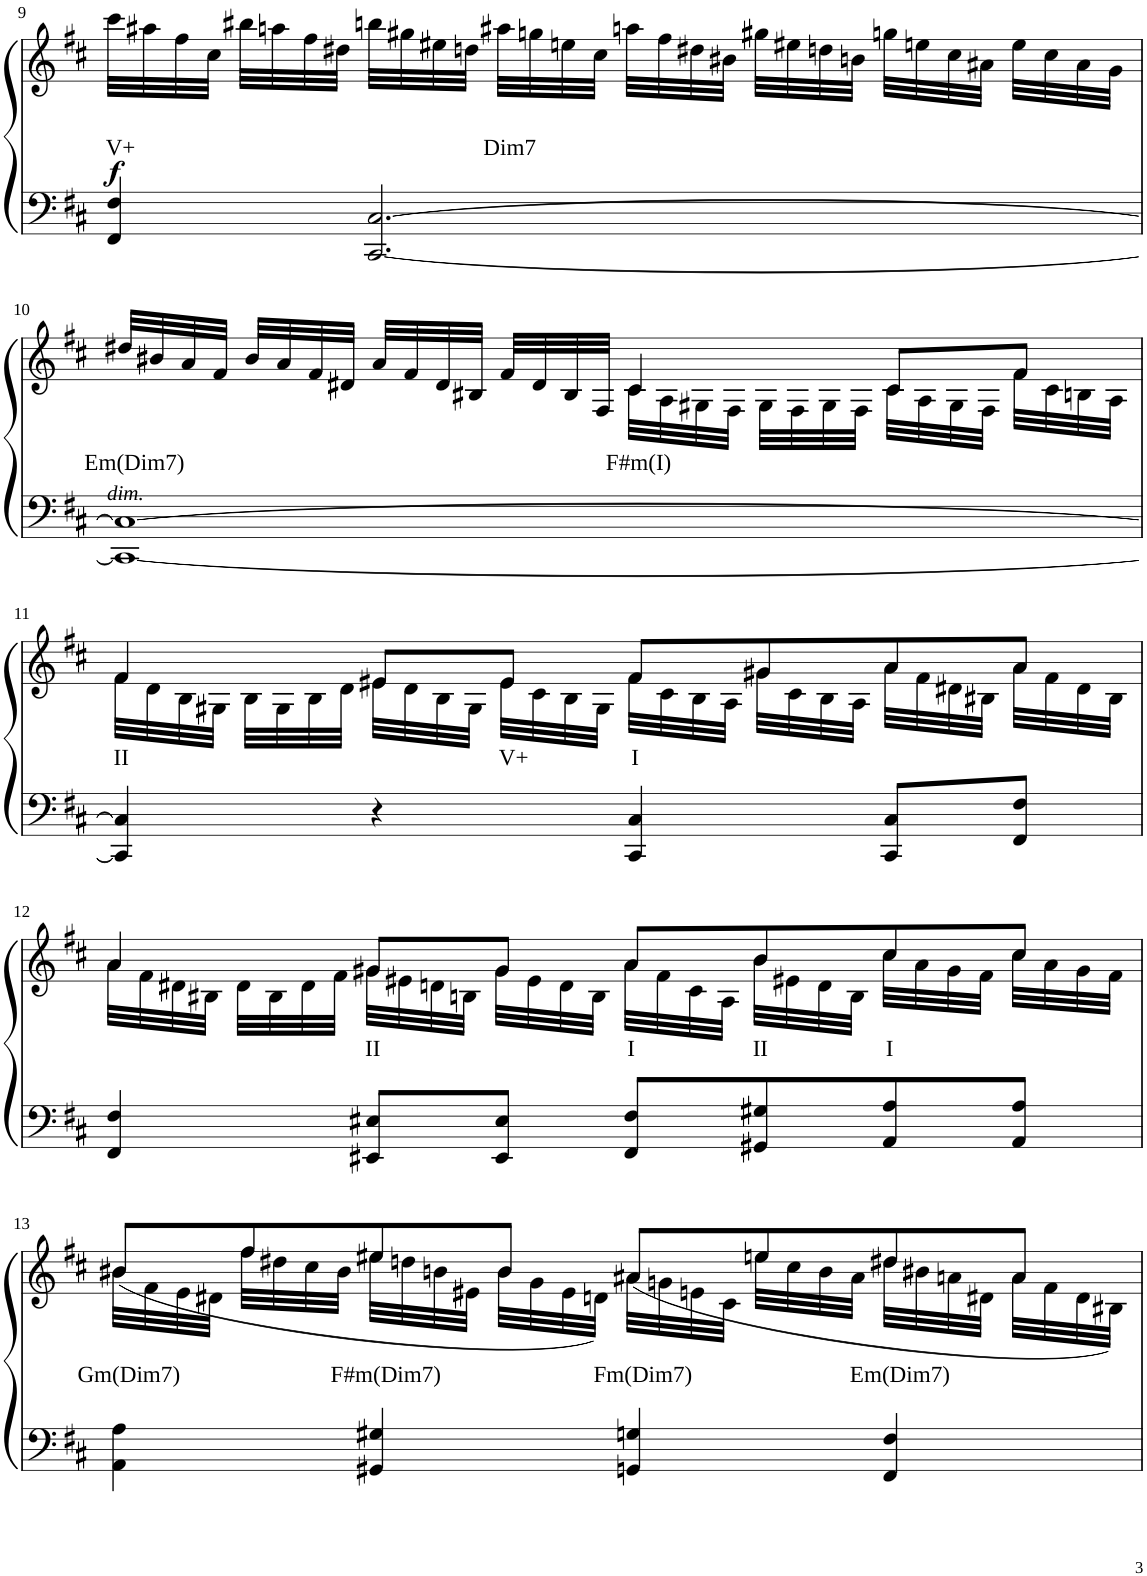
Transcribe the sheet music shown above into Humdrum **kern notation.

**kern	**kern	**text	**dynam
*part1	*part1	*part1	*part1
*staff2	*staff1	*staff1	*staff1/2
*I"Piano	*	*	*
*I'Pno	*	*	*
!!LO:PB:g=z
*clefF4	*clefG2	*	*
*k[f#c#]	*k[f#c#]	*	*
*M4/4	*M4/4	*	*
*met(c)	*met(c)	*	*
=9	=9	=9	=9
!	!	!LO:LY:b	!LO:DY:b
4FF#/ 4F#/	32ccc#\LLL	V+	f
.	32aa#X\	.	.
.	32ff#\	.	.
.	32cc#\JJJ	.	.
.	32bb#X\LLL	.	.
.	32aan\	.	.
.	32ff#\	.	.
.	32dd#X\JJJ	.	.
[2.CC#/ [>2.C#/	32bbn\LLL	.	.
.	32gg#X\	.	.
.	32ee#X\	.	.
.	32ddn\JJJ	.	.
!	!	!LO:LY:b	!
.	32aa#X\LLL	Dim7	.
.	32ggn\	.	.
.	32een\	.	.
.	32cc#\JJJ	.	.
.	32aan\LLL	.	.
.	32ff#\	.	.
.	32dd#X\	.	.
.	32b#X\JJJ	.	.
.	32gg#X\LLL	.	.
.	32ee#X\	.	.
.	32ddn\	.	.
.	32bn\JJJ	.	.
.	32ggn\LLL	.	.
.	32een\	.	.
.	32cc#\	.	.
.	32a#X\JJJ	.	.
.	32ee\LLL	.	.
.	32cc#\	.	.
.	32a#\	.	.
.	32g\JJJ	.	.
!!LO:LB:g=z
=10	=10	=10	=10
!	!	!LO:LY:b	!LO:DY:b
*	*^	*	*
1CC#_ 1C#_	32dd#X/LLL	2ryy	Em(Dim7)	other-dynamics
.	32b#X/	.	.	.
.	32a/	.	.	.
.	32f#/JJJ	.	.	.
.	32b#/LLL	.	.	.
.	32a/	.	.	.
.	32f#/	.	.	.
.	32d#X/JJJ	.	.	.
.	32a/LLL	.	.	.
.	32f#/	.	.	.
.	32d#/	.	.	.
.	32B#X/JJJ	.	.	.
.	32f#/LLL	.	.	.
.	32d#/	.	.	.
.	32B#/	.	.	.
.	32F#/JJJ	.	.	.
!	!	!	!LO:LY:b	!
.	4c#/	32c#\LLL	F#m(I)	.
.	.	32A\	.	.
.	.	32G#X\	.	.
.	.	32F#\JJJ	.	.
.	.	32G#\LLL	.	.
.	.	32F#\	.	.
.	.	32G#\	.	.
.	.	32F#\JJJ	.	.
.	8c#/L	32c#\LLL	.	.
.	.	32A\	.	.
.	.	32G#\	.	.
.	.	32F#\JJJ	.	.
.	8f#/J	32f#\LLL	.	.
.	.	32c#\	.	.
.	.	32Bn\	.	.
.	.	32A\JJJ	.	.
!!LO:LB:g=z	!!
=11	=11	=11	=11	=11
!	!	!	!LO:LY:b	!
4CC#/] 4C#/]	4f#/	32f#\LLL	II	.
.	.	32d\	.	.
.	.	32B\	.	.
.	.	32G#X\JJJ	.	.
.	.	32B\LLL	.	.
.	.	32G#\	.	.
.	.	32B\	.	.
.	.	32d\JJJ	.	.
4r	8e#X/L	32e#\LLL	.	.
.	.	32d\	.	.
.	.	32B\	.	.
.	.	32G#\JJJ	.	.
!	!	!	!LO:LY:b	!
.	8e#/J	32e#\LLL	V+	.
.	.	32c#\	.	.
.	.	32B\	.	.
.	.	32G#\JJJ	.	.
!	!	!	!LO:LY:b	!
4CC#/ 4C#/	8f#/L	32f#\LLL	I	.
.	.	32c#\	.	.
.	.	32B\	.	.
.	.	32A\JJJ	.	.
.	8g#X/	32g#\LLL	.	.
.	.	32c#\	.	.
.	.	32B\	.	.
.	.	32A\JJJ	.	.
8CC#/ 8C#/L	8a/	32a\LLL	.	.
.	.	32f#\	.	.
.	.	32d#X\	.	.
.	.	32B#X\JJJ	.	.
8FF#/ 8F#/J	8a/J	32a\LLL	.	.
.	.	32f#\	.	.
.	.	32d#\	.	.
.	.	32B#\JJJ	.	.
!!LO:LB:g=z	!!
=12	=12	=12	=12	=12
4FF#/ 4F#/	4a/	32a\LLL	.	.
.	.	32f#\	.	.
.	.	32d#X\	.	.
.	.	32B#X\JJJ	.	.
.	.	32d#\LLL	.	.
.	.	32B#\	.	.
.	.	32d#\	.	.
.	.	32f#\JJJ	.	.
!	!	!	!LO:LY:b	!
8EE#X/ 8E#X/L	8g#X/L	32g#\LLL	II	.
.	.	32e#X\	.	.
.	.	32dn\	.	.
.	.	32Bn\JJJ	.	.
8EE#/ 8E#/J	8g#/J	32g#\LLL	.	.
.	.	32e#\	.	.
.	.	32d\	.	.
.	.	32B\JJJ	.	.
!	!	!	!LO:LY:b	!
8FF#/ 8F#/L	8a/L	32a\LLL	I	.
.	.	32f#\	.	.
.	.	32c#\	.	.
.	.	32A\JJJ	.	.
!	!	!	!LO:LY:b	!
8GG#X/ 8G#X/	8b/	32b\LLL	II	.
.	.	32e#X\	.	.
.	.	32d\	.	.
.	.	32B\JJJ	.	.
!	!	!	!LO:LY:b	!
8AA/ 8A/	8cc#/	32cc#\LLL	I	.
.	.	32a\	.	.
.	.	32g#\	.	.
.	.	32f#\JJJ	.	.
8AA/ 8A/J	8cc#/J	32cc#\LLL	.	.
.	.	32a\	.	.
.	.	32g#\	.	.
.	.	32f#\JJJ	.	.
!!LO:LB:g=z	!!
=13	=13	=13	=13	=13
!	!	!	!LO:LY:b	!
4AA\ 4A\	(8b#X/L	32b#\LLL	Gm(Dim7)	.
.	.	32f#\	.	.
.	.	32e\	.	.
.	.	32d#X\JJJ	.	.
.	8ff#/	32ff#\LLL	.	.
.	.	32dd#X\	.	.
.	.	32cc#\	.	.
.	.	32b#\JJJ	.	.
!	!	!	!LO:LY:b	!
4GG#X/ 4G#X/	8ee#X/	32ee#\LLL	F#m(Dim7)	.
.	.	32ddn\	.	.
.	.	32bn\	.	.
.	.	32e#X\JJJ	.	.
.	8b/J	32b\LLL	.	.
.	.	32g\	.	.
.	.	32e#\	.	.
.	.	32dn\JJJ)	.	.
!	!	!	!LO:LY:b	!
4GGn/ 4Gn/	(8a#X/L	32a#\LLL	Fm(Dim7)	.
.	.	32gn\	.	.
.	.	32en\	.	.
.	.	32c#\JJJ	.	.
.	8een/	32ee\LLL	.	.
.	.	32cc#\	.	.
.	.	32b\	.	.
.	.	32a#\JJJ	.	.
!	!	!	!LO:LY:b	!
4FF#/ 4F#/	8dd#X/	32dd#\LLL	Em(Dim7)	.
.	.	32b#X\	.	.
.	.	32an\	.	.
.	.	32d#X\JJJ	.	.
.	8a/J	32a\LLL	.	.
.	.	32f#\	.	.
.	.	32d#\	.	.
.	.	32B#X\JJJ)	.	.
*	*v	*v	*	*
=	=	=	=
*-	*-	*-	*-
